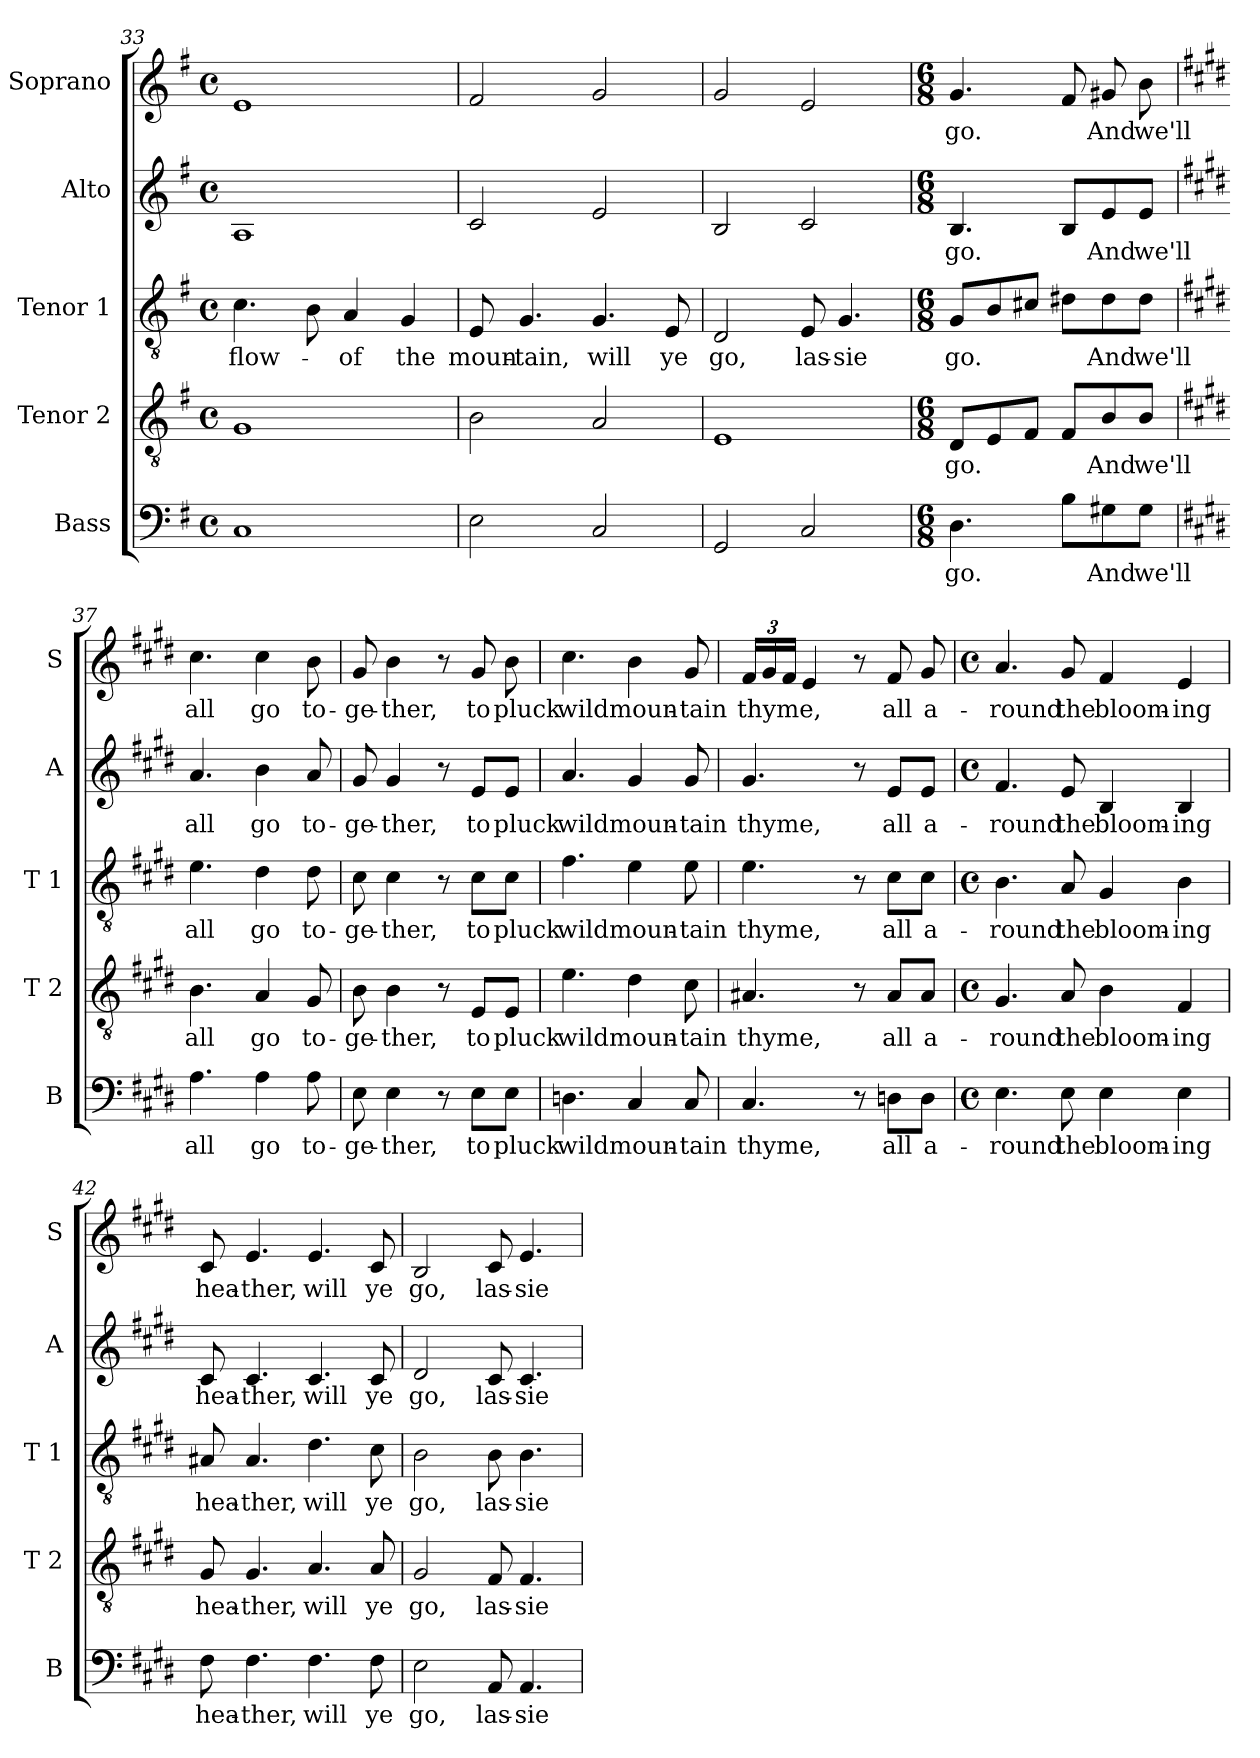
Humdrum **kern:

**kern	**text	**kern	**text	**kern	**text	**kern	**text	**kern	**text
*part5	*part5	*part4	*part4	*part3	*part3	*part2	*part2	*part1	*part1
*staff5	*staff5	*staff4	*staff4	*staff3	*staff3	*staff2	*staff2	*staff1	*staff1
*I"Bass	*	*I"Tenor 2	*	*I"Tenor 1	*	*I"Alto	*	*I"Soprano	*
*I'B	*	*I'T 2	*	*I'T 1	*	*I'A	*	*I'S	*
*clefF4	*	*clefGv2	*	*clefGv2	*	*clefG2	*	*clefG2	*
*k[f#]	*	*k[f#]	*	*k[f#]	*	*k[f#]	*	*k[f#]	*
*G:	*	*G:	*	*G:	*	*G:	*	*G:	*
*M4/4	*	*M4/4	*	*M4/4	*	*M4/4	*	*M4/4	*
*met(c)	*	*met(c)	*	*met(c)	*	*met(c)	*	*met(c)	*
=33	=33	=33	=33	=33	=33	=33	=33	=33	=33
!	!	!	!	!	!LO:LY:b	!	!	!	!
1C	.	1G	.	4.c\	flow-	1A	.	1e	.
.	.	.	.	8B\	.	.	.	.	.
!	!	!	!	!	!LO:LY:b	!	!	!	!
.	.	.	.	4A/	-of	.	.	.	.
!	!	!	!	!	!LO:LY:b	!	!	!	!
.	.	.	.	4G/	the	.	.	.	.
=34	=34	=34	=34	=34	=34	=34	=34	=34	=34
!	!	!	!	!	!LO:LY:b	!	!	!	!
2E\	.	2B\	.	8E/	moun-	2c/	.	2f#/	.
!	!	!	!	!	!LO:LY:b	!	!	!	!
.	.	.	.	4.G/	-tain,	.	.	.	.
!	!	!	!	!	!LO:LY:b	!	!	!	!
2C/	.	2A/	.	4.G/	will	2e/	.	2g/	.
!	!	!	!	!	!LO:LY:b	!	!	!	!
.	.	.	.	8E/	ye	.	.	.	.
!!LO:LB:g=z
=35	=35	=35	=35	=35	=35	=35	=35	=35	=35
!	!	!	!	!	!LO:LY:b	!	!	!	!
2GG/	.	1E	.	2D/	go,	2B/	.	2g/	.
!	!	!	!	!	!LO:LY:b	!	!	!	!
2C/	.	.	.	8E/	las-	2c/	.	2e/	.
!	!	!	!	!	!LO:LY:b	!	!	!	!
.	.	.	.	4.G/	-sie	.	.	.	.
=36	=36	=36	=36	=36	=36	=36	=36	=36	=36
*M6/8	*	*M6/8	*	*M6/8	*	*M6/8	*	*M6/8	*
!	!LO:LY:b	!	!LO:LY:b	!	!LO:LY:b	!	!LO:LY:b	!	!LO:LY:b
4.D\	go.	8D/L	go.	8G/L	go.	4.B/	go.	4.g/	go.
.	.	8E/	.	8B/	.	.	.	.	.
.	.	8F#/J	.	8c#X/J	.	.	.	.	.
8B\L	.	8F#/L	.	8d#X\L	.	8B/L	.	8f#/	.
!	!LO:LY:b	!	!LO:LY:b	!	!LO:LY:b	!	!LO:LY:b	!	!LO:LY:b
8G#X\	And	8B/	And	8d#\	And	8e/	And	8g#X/	And
!	!LO:LY:b	!	!LO:LY:b	!	!LO:LY:b	!	!LO:LY:b	!	!LO:LY:b
8G#\J	we'll	8B/J	we'll	8d#\J	we'll	8e/J	we'll	8b\	we'll
=37	=37	=37	=37	=37	=37	=37	=37	=37	=37
*k[f#c#g#d#]	*	*k[f#c#g#d#]	*	*k[f#c#g#d#]	*	*k[f#c#g#d#]	*	*k[f#c#g#d#]	*
*E:	*	*E:	*	*E:	*	*E:	*	*E:	*
!	!LO:LY:b	!	!LO:LY:b	!	!LO:LY:b	!	!LO:LY:b	!	!LO:LY:b
4.A\	all	4.B\	all	4.e\	all	4.a/	all	4.cc#\	all
!	!LO:LY:b	!	!LO:LY:b	!	!LO:LY:b	!	!LO:LY:b	!	!LO:LY:b
4A\	go	4A/	go	4d#\	go	4b\	go	4cc#\	go
!	!LO:LY:b	!	!LO:LY:b	!	!LO:LY:b	!	!LO:LY:b	!	!LO:LY:b
8A\	to-	8G#/	to-	8d#\	to-	8a/	to-	8b\	to-
=38	=38	=38	=38	=38	=38	=38	=38	=38	=38
!	!LO:LY:b	!	!LO:LY:b	!	!LO:LY:b	!	!LO:LY:b	!	!LO:LY:b
8E\	-ge-	8B\	-ge-	8c#\	-ge-	8g#/	-ge-	8g#/	-ge-
!	!LO:LY:b	!	!LO:LY:b	!	!LO:LY:b	!	!LO:LY:b	!	!LO:LY:b
4E\	-ther,	4B\	-ther,	4c#\	-ther,	4g#/	-ther,	4b\	-ther,
8r	.	8r	.	8r	.	8r	.	8r	.
!	!LO:LY:b	!	!LO:LY:b	!	!LO:LY:b	!	!LO:LY:b	!	!LO:LY:b
8E\L	to	8E/L	to	8c#\L	to	8e/L	to	8g#/	to
!	!LO:LY:b	!	!LO:LY:b	!	!LO:LY:b	!	!LO:LY:b	!	!LO:LY:b
8E\J	pluck	8E/J	pluck	8c#\J	pluck	8e/J	pluck	8b\	pluck
=39	=39	=39	=39	=39	=39	=39	=39	=39	=39
!	!LO:LY:b	!	!LO:LY:b	!	!LO:LY:b	!	!LO:LY:b	!	!LO:LY:b
4.Dn\	wild	4.e\	wild	4.f#\	wild	4.a/	wild	4.cc#\	wild
!	!LO:LY:b	!	!LO:LY:b	!	!LO:LY:b	!	!LO:LY:b	!	!LO:LY:b
4C#/	moun-	4d#\	moun-	4e\	moun-	4g#/	moun-	4b\	moun-
!	!LO:LY:b	!	!LO:LY:b	!	!LO:LY:b	!	!LO:LY:b	!	!LO:LY:b
8C#/	-tain	8c#\	-tain	8e\	-tain	8g#/	-tain	8g#/	-tain
!!LO:PB:g=z
=40	=40	=40	=40	=40	=40	=40	=40	=40	=40
!	!LO:LY:b	!	!LO:LY:b	!	!LO:LY:b	!	!LO:LY:b	!	!LO:LY:b
4.C#/	thyme,	4.A#X/	thyme,	4.e\	thyme,	4.g#/	thyme,	24f#/LL	thyme,
.	.	.	.	.	.	.	.	24g#/	.
.	.	.	.	.	.	.	.	24f#/JJ	.
.	.	.	.	.	.	.	.	4e/	.
8r	.	8r	.	8r	.	8r	.	8r	.
!	!LO:LY:b	!	!LO:LY:b	!	!LO:LY:b	!	!LO:LY:b	!	!LO:LY:b
8Dn\L	all	8A#/L	all	8c#\L	all	8e/L	all	8f#/	all
!	!LO:LY:b	!	!LO:LY:b	!	!LO:LY:b	!	!LO:LY:b	!	!LO:LY:b
8D\J	a-	8A#/J	a-	8c#\J	a-	8e/J	a-	8g#/	a-
=41	=41	=41	=41	=41	=41	=41	=41	=41	=41
*M4/4	*	*M4/4	*	*M4/4	*	*M4/4	*	*M4/4	*
*met(c)	*	*met(c)	*	*met(c)	*	*met(c)	*	*met(c)	*
!	!LO:LY:b	!	!LO:LY:b	!	!LO:LY:b	!	!LO:LY:b	!	!LO:LY:b
4.E\	-round	4.G#/	-round	4.B\	-round	4.f#/	-round	4.a/	-round
!	!LO:LY:b	!	!LO:LY:b	!	!LO:LY:b	!	!LO:LY:b	!	!LO:LY:b
8E\	the	8A/	the	8A/	the	8e/	the	8g#/	the
!	!LO:LY:b	!	!LO:LY:b	!	!LO:LY:b	!	!LO:LY:b	!	!LO:LY:b
4E\	bloom-	4B\	bloom-	4G#/	bloom-	4B/	bloom-	4f#/	bloom-
!	!LO:LY:b	!	!LO:LY:b	!	!LO:LY:b	!	!LO:LY:b	!	!LO:LY:b
4E\	-ing	4F#/	-ing	4B\	-ing	4B/	-ing	4e/	-ing
=42	=42	=42	=42	=42	=42	=42	=42	=42	=42
!	!LO:LY:b	!	!LO:LY:b	!	!LO:LY:b	!	!LO:LY:b	!	!LO:LY:b
8F#\	hea-	8G#/	hea-	8A#X/	hea-	8c#/	hea-	8c#/	hea-
!	!LO:LY:b	!	!LO:LY:b	!	!LO:LY:b	!	!LO:LY:b	!	!LO:LY:b
4.F#\	-ther,	4.G#/	-ther,	4.A#/	-ther,	4.c#/	-ther,	4.e/	-ther,
!	!LO:LY:b	!	!LO:LY:b	!	!LO:LY:b	!	!LO:LY:b	!	!LO:LY:b
4.F#\	will	4.A/	will	4.d#\	will	4.c#/	will	4.e/	will
!	!LO:LY:b	!	!LO:LY:b	!	!LO:LY:b	!	!LO:LY:b	!	!LO:LY:b
8F#\	ye	8A/	ye	8c#\	ye	8c#/	ye	8c#/	ye
=43	=43	=43	=43	=43	=43	=43	=43	=43	=43
!	!LO:LY:b	!	!LO:LY:b	!	!LO:LY:b	!	!LO:LY:b	!	!LO:LY:b
2E\	go,	2G#/	go,	2B\	go,	2d#/	go,	2B/	go,
!	!LO:LY:b	!	!LO:LY:b	!	!LO:LY:b	!	!LO:LY:b	!	!LO:LY:b
8AA/	las-	8F#/	las-	8B\	las-	8c#/	las-	8c#/	las-
!	!LO:LY:b	!	!LO:LY:b	!	!LO:LY:b	!	!LO:LY:b	!	!LO:LY:b
4.AA/	-sie	4.F#/	-sie	4.B\	-sie	4.c#/	-sie	4.e/	-sie
=	=	=	=	=	=	=	=	=	=
*-	*-	*-	*-	*-	*-	*-	*-	*-	*-
